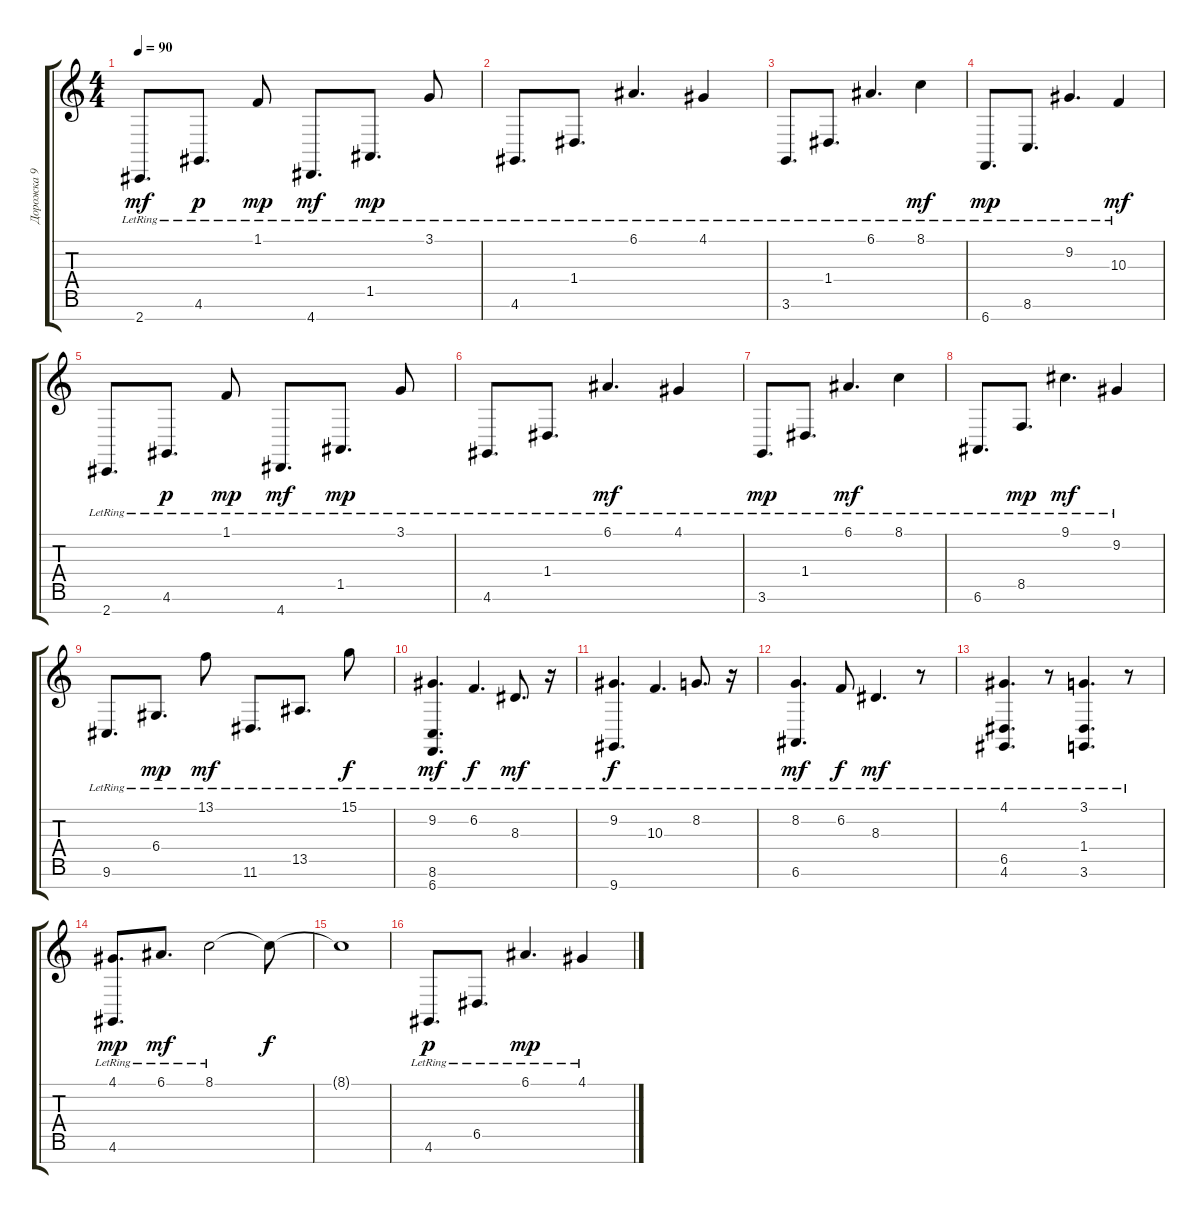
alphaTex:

\track ("Дорожка 9" "Дорожка 9") {instrument brightacousticpiano}
\staff {score tabs}
\tuning (E4 B3 G3 D3 A2 E2 B1) {hide}
\ts (4 4)
\tempo 90
\clef g2
\ks c
2.7{lr}.8{d dy mf} 4.6{lr}.8{d dy p} 1.1{lr}.8{dy mp} 4.7{lr}.8{d dy mf} 1.5{lr}.8{d dy mp} 3.1{lr}.8 |
4.6{lr}.8{d} 1.4{lr}.8{d} 6.1{lr}.4{d} 4.1{lr}.4 |
3.6{lr}.8{d} 1.4{lr}.8{d} 6.1{lr}.4{d} 8.1{lr}.4{dy mf} |
6.7{lr}.8{d dy mp} 8.6{lr}.8{d} 9.2{lr}.4{d} 10.3{lr}.4{dy mf} |
2.7{lr}.8{d} 4.6{lr}.8{d dy p} 1.1{lr}.8{dy mp} 4.7{lr}.8{d dy mf} 1.5{lr}.8{d dy mp} 3.1{lr}.8 |
4.6{lr}.8{d} 1.4{lr}.8{d} 6.1{lr}.4{d dy mf} 4.1{lr}.4 |
3.6{lr}.8{d dy mp} 1.4{lr}.8{d} 6.1{lr}.4{d dy mf} 8.1{lr}.4 |
6.6{lr}.8{d} 8.5{lr}.8{d dy mp} 9.1{lr}.4{d dy mf} 9.2{lr}.4 |
9.6{lr}.8{d} 6.4{lr}.8{d dy mp} 13.1{lr}.8{dy mf} 11.6{lr}.8{d} 13.5{lr}.8{d} 15.1{lr}.8{dy f} |
(9.2{lr} 8.6{lr} 6.7{lr}).4{d dy mf} 6.2{lr}.4{d dy f} 8.3{lr}.8{d dy mf} r.16 |
(9.2{lr} 9.7{lr}).4{d dy f} 10.3{lr}.4{d} 8.2{lr}.8{d} r.16 |
(8.2{lr} 6.6{lr}).4{d dy mf} 6.2{lr}.8{dy f} 8.3{lr}.4{d dy mf} r.8 |
(4.1{lr} 6.5{lr} 4.6{lr}).4{d} r.8 (3.1{lr} 1.4{lr} 3.6{lr}).4{d} r.8 |
(4.1{lr} 4.6{lr}).8{d dy mp} 6.1{lr}.8{d dy mf} 8.1{lr}.2 8.1{t}.8{dy f} |
8.1{t}.1 |
4.6{lr}.8{d dy p} 6.5{lr}.8{d} 6.1{lr}.4{d dy mp} 4.1{lr}.4
